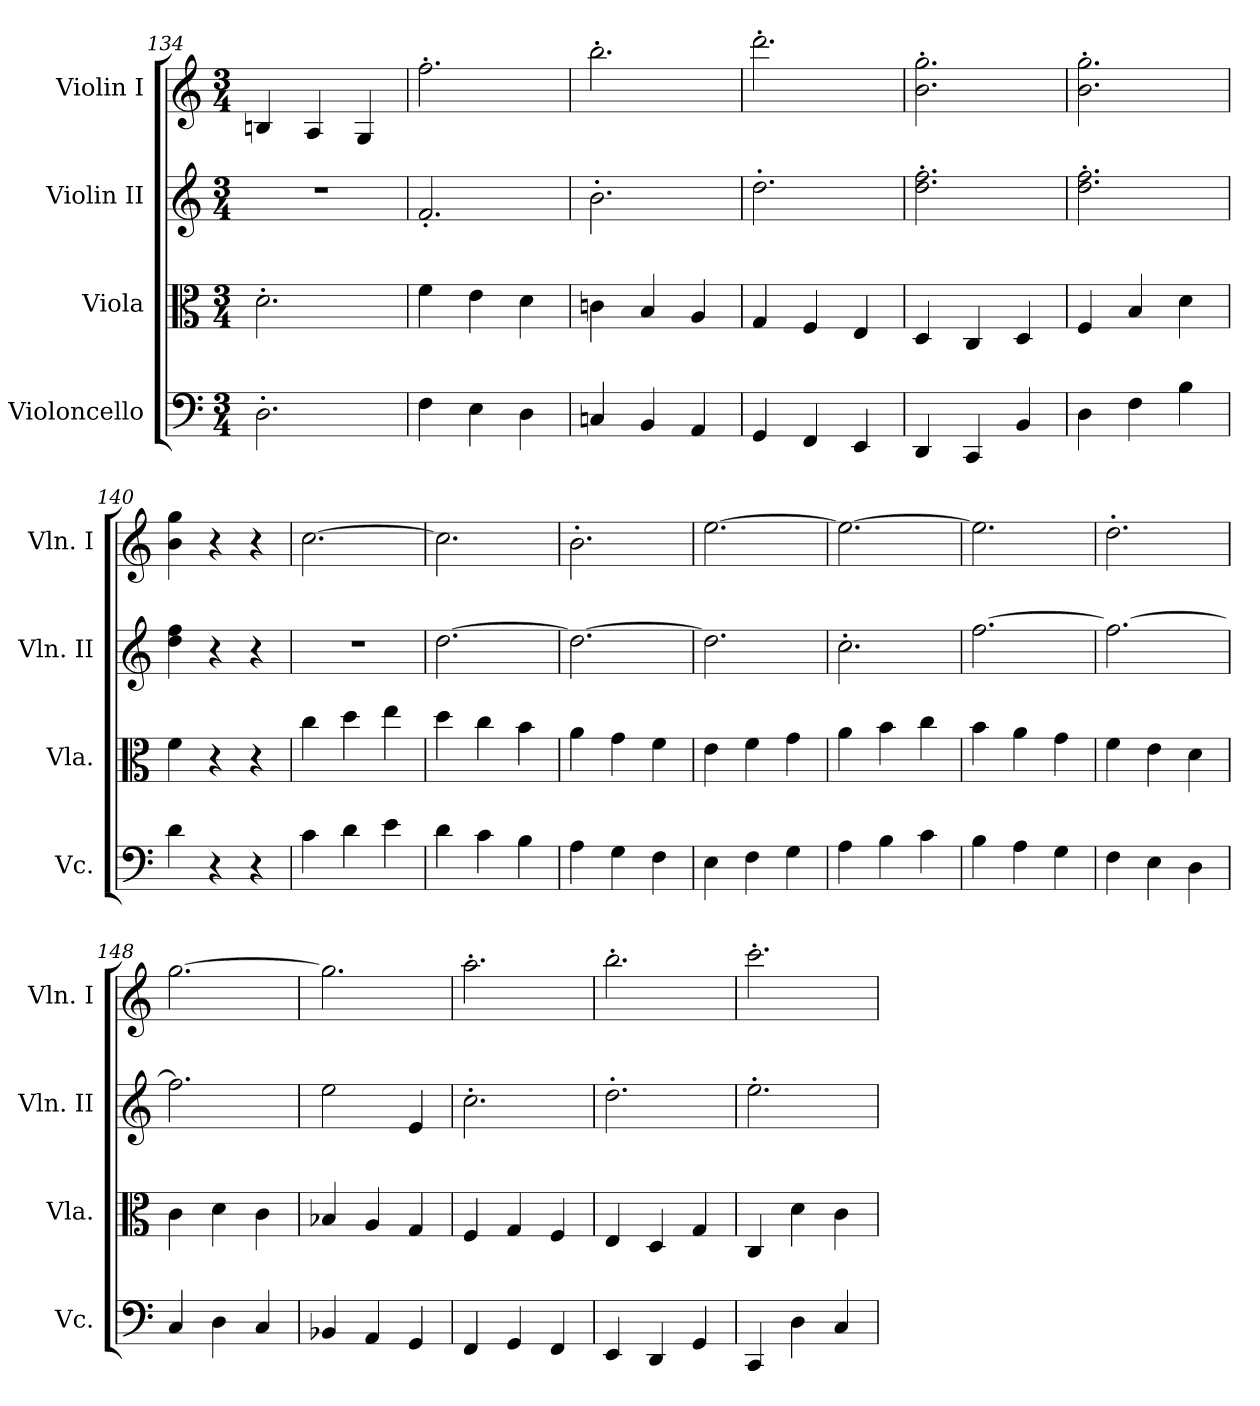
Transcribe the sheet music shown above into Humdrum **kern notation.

**kern	**kern	**kern	**kern
*part4	*part3	*part2	*part1
*staff4	*staff3	*staff2	*staff1
*I"Violoncello	*I"Viola	*I"Violin II	*I"Violin I
*I'Vc.	*I'Vla.	*I'Vln. II	*I'Vln. I
*clefF4	*clefC3	*clefG2	*clefG2
*k[]	*k[]	*k[]	*k[]
*C:	*C:	*C:	*C:
*M3/4	*M3/4	*M3/4	*M3/4
=134	=134	=134	=134
2.D'\	2.d'\	2.r	4Bn/
.	.	.	4A/
.	.	.	4G/
=135	=135	=135	=135
4F\	4f\	2.f'/	2.ff'\
4E\	4e\	.	.
4D\	4d\	.	.
=136	=136	=136	=136
4Cn/	4cn\	2.b'\	2.bb'\
4BB/	4B/	.	.
4AA/	4A/	.	.
=137	=137	=137	=137
4GG/	4G/	2.dd'\	2.ddd'\
4FF/	4F/	.	.
4EE/	4E/	.	.
=138	=138	=138	=138
4DD/	4D/	2.dd\' 2.ff\'	2.b\' 2.gg\'
4CC/	4C/	.	.
4BB/	4D/	.	.
=139	=139	=139	=139
4D\	4F/	2.dd\' 2.ff\'	2.b\' 2.gg\'
4F\	4B/	.	.
4B\	4d\	.	.
=140	=140	=140	=140
4d\	4f\	4dd\ 4ff\	4b\ 4gg\
4r	4r	4r	4r
4r	4r	4r	4r
=141	=141	=141	=141
4c\	4cc\	2.r	[2.cc\
4d\	4dd\	.	.
4e\	4ee\	.	.
=142	=142	=142	=142
4d\	4dd\	[2.dd\	2.cc\]
4c\	4cc\	.	.
4B\	4b\	.	.
=143	=143	=143	=143
4A\	4a\	2.dd\_	2.b'\
4G\	4g\	.	.
4F\	4f\	.	.
=144	=144	=144	=144
4E\	4e\	2.dd\]	[2.ee\
4F\	4f\	.	.
4G\	4g\	.	.
=145	=145	=145	=145
4A\	4a\	2.cc'\	2.ee\_
4B\	4b\	.	.
4c\	4cc\	.	.
=146	=146	=146	=146
4B\	4b\	[2.ff\	2.ee\]
4A\	4a\	.	.
4G\	4g\	.	.
=147	=147	=147	=147
4F\	4f\	2.ff\_	2.dd'\
4E\	4e\	.	.
4D\	4d\	.	.
=148	=148	=148	=148
4C/	4c\	2.ff\]	[2.gg\
4D\	4d\	.	.
4C/	4c\	.	.
=149	=149	=149	=149
4BB-X/	4B-X/	2ee\	2.gg\]
4AA/	4A/	.	.
4GG/	4G/	4e/	.
=150	=150	=150	=150
4FF/	4F/	2.cc'\	2.aa'\
4GG/	4G/	.	.
4FF/	4F/	.	.
=151	=151	=151	=151
4EE/	4E/	2.dd'\	2.bb'\
4DD/	4D/	.	.
4GG/	4G/	.	.
=152	=152	=152	=152
4CC/	4C/	2.ee'\	2.ccc'\
4D\	4d\	.	.
4C/	4c\	.	.
=	=	=	=
*-	*-	*-	*-
